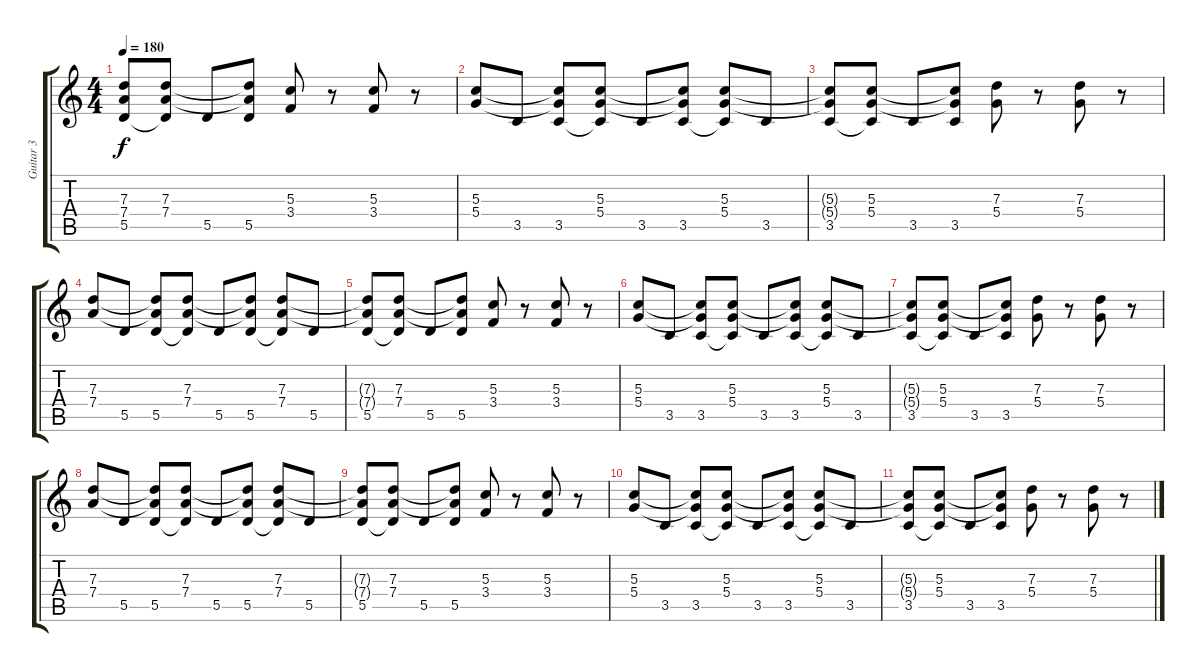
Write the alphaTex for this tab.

\track ("Guitar 3" "Guitar 3") {instrument distortionguitar}
\staff {score tabs}
\tuning (E4 B3 G3 D3 A2 E2) {hide}
\ts (4 4)
\tempo 180
\clef g2
\ks c
(7.3{t} 7.4{t} 5.5).8{dy f} (7.3 7.4 5.5{t}).8 5.5.8 (7.3{t} 7.4{t} 5.5).8 (5.3 3.4).8 r.8 (5.3 3.4).8 r.8 |
(5.3 5.4).8 3.5.8 (5.3{t} 5.4{t} 3.5).8 (5.3 5.4 3.5{t}).8 3.5.8 (5.3{t} 5.4{t} 3.5).8 (5.3 5.4 3.5{t}).8 3.5.8 |
(5.3{t} 5.4{t} 3.5).8 (5.3 5.4 3.5{t}).8 3.5.8 (5.3{t} 5.4{t} 3.5).8 (7.3 5.4).8 r.8 (7.3 5.4).8 r.8 |
(7.3 7.4).8 5.5.8 (7.3{t} 7.4{t} 5.5).8 (7.3 7.4 5.5{t}).8 5.5.8 (7.3{t} 7.4{t} 5.5).8 (7.3 7.4 5.5{t}).8 5.5.8 |
(7.3{t} 7.4{t} 5.5).8 (7.3 7.4 5.5{t}).8 5.5.8 (7.3{t} 7.4{t} 5.5).8 (5.3 3.4).8 r.8 (5.3 3.4).8 r.8 |
(5.3 5.4).8 3.5.8 (5.3{t} 5.4{t} 3.5).8 (5.3 5.4 3.5{t}).8 3.5.8 (5.3{t} 5.4{t} 3.5).8 (5.3 5.4 3.5{t}).8 3.5.8 |
(5.3{t} 5.4{t} 3.5).8 (5.3 5.4 3.5{t}).8 3.5.8 (5.3{t} 5.4{t} 3.5).8 (7.3 5.4).8 r.8 (7.3 5.4).8 r.8 |
(7.3 7.4).8 5.5.8 (7.3{t} 7.4{t} 5.5).8 (7.3 7.4 5.5{t}).8 5.5.8 (7.3{t} 7.4{t} 5.5).8 (7.3 7.4 5.5{t}).8 5.5.8 |
(7.3{t} 7.4{t} 5.5).8 (7.3 7.4 5.5{t}).8 5.5.8 (7.3{t} 7.4{t} 5.5).8 (5.3 3.4).8 r.8 (5.3 3.4).8 r.8 |
(5.3 5.4).8 3.5.8 (5.3{t} 5.4{t} 3.5).8 (5.3 5.4 3.5{t}).8 3.5.8 (5.3{t} 5.4{t} 3.5).8 (5.3 5.4 3.5{t}).8 3.5.8 |
(5.3{t} 5.4{t} 3.5).8 (5.3 5.4 3.5{t}).8 3.5.8 (5.3{t} 5.4{t} 3.5).8 (7.3 5.4).8 r.8 (7.3 5.4).8 r.8
